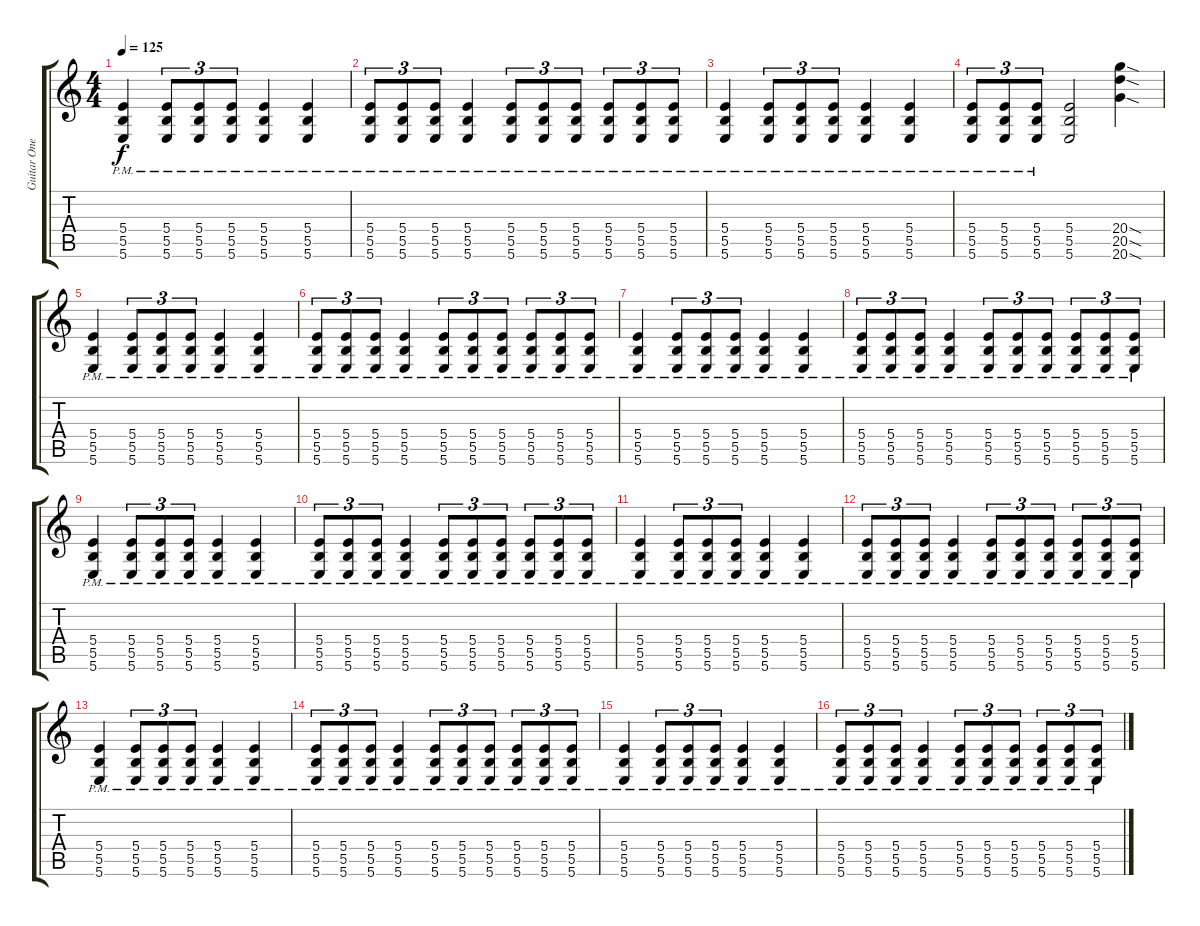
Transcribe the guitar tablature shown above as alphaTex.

\track ("Guitar One" "Guitar One") {instrument distortionguitar}
\staff {score tabs}
\tuning (Db4 Ab3 E3 B2 Gb2 B1) {hide}
\ts (4 4)
\tempo 125
\clef g2
\ks c
(5.4{pm} 5.5{pm} 5.6{pm}).4{dy f} (5.4{pm} 5.5{pm} 5.6{pm}).8{tu (3 2)} (5.4{pm} 5.5{pm} 5.6{pm}).8{tu (3 2)} (5.4{pm} 5.5{pm} 5.6{pm}).8{tu (3 2)} (5.4{pm} 5.5{pm} 5.6{pm}).4 (5.4{pm} 5.5{pm} 5.6{pm}).4 |
(5.4{pm} 5.5{pm} 5.6{pm}).8{tu (3 2)} (5.4{pm} 5.5{pm} 5.6{pm}).8{tu (3 2)} (5.4{pm} 5.5{pm} 5.6{pm}).8{tu (3 2)} (5.4{pm} 5.5{pm} 5.6{pm}).4 (5.4{pm} 5.5{pm} 5.6{pm}).8{tu (3 2)} (5.4{pm} 5.5{pm} 5.6{pm}).8{tu (3 2)} (5.4{pm} 5.5{pm} 5.6{pm}).8{tu (3 2)} (5.4{pm} 5.5{pm} 5.6{pm}).8{tu (3 2)} (5.4{pm} 5.5{pm} 5.6{pm}).8{tu (3 2)} (5.4{pm} 5.5{pm} 5.6{pm}).8{tu (3 2)} |
(5.4{pm} 5.5{pm} 5.6{pm}).4 (5.4{pm} 5.5{pm} 5.6{pm}).8{tu (3 2)} (5.4{pm} 5.5{pm} 5.6{pm}).8{tu (3 2)} (5.4{pm} 5.5{pm} 5.6{pm}).8{tu (3 2)} (5.4{pm} 5.5{pm} 5.6{pm}).4 (5.4{pm} 5.5{pm} 5.6{pm}).4 |
(5.4{pm} 5.5{pm} 5.6{pm}).8{tu (3 2)} (5.4{pm} 5.5{pm} 5.6{pm}).8{tu (3 2)} (5.4{pm} 5.5{pm} 5.6{pm}).8{tu (3 2)} (5.4 5.5 5.6).2 (20.4{sod} 20.5{sod} 20.6{sod}).4 |
(5.4{pm} 5.5{pm} 5.6{pm}).4 (5.4{pm} 5.5{pm} 5.6{pm}).8{tu (3 2)} (5.4{pm} 5.5{pm} 5.6{pm}).8{tu (3 2)} (5.4{pm} 5.5{pm} 5.6{pm}).8{tu (3 2)} (5.4{pm} 5.5{pm} 5.6{pm}).4 (5.4{pm} 5.5{pm} 5.6{pm}).4 |
(5.4{pm} 5.5{pm} 5.6{pm}).8{tu (3 2)} (5.4{pm} 5.5{pm} 5.6{pm}).8{tu (3 2)} (5.4{pm} 5.5{pm} 5.6{pm}).8{tu (3 2)} (5.4{pm} 5.5{pm} 5.6{pm}).4 (5.4{pm} 5.5{pm} 5.6{pm}).8{tu (3 2)} (5.4{pm} 5.5{pm} 5.6{pm}).8{tu (3 2)} (5.4{pm} 5.5{pm} 5.6{pm}).8{tu (3 2)} (5.4{pm} 5.5{pm} 5.6{pm}).8{tu (3 2)} (5.4{pm} 5.5{pm} 5.6{pm}).8{tu (3 2)} (5.4{pm} 5.5{pm} 5.6{pm}).8{tu (3 2)} |
(5.4{pm} 5.5{pm} 5.6{pm}).4 (5.4{pm} 5.5{pm} 5.6{pm}).8{tu (3 2)} (5.4{pm} 5.5{pm} 5.6{pm}).8{tu (3 2)} (5.4{pm} 5.5{pm} 5.6{pm}).8{tu (3 2)} (5.4{pm} 5.5{pm} 5.6{pm}).4 (5.4{pm} 5.5{pm} 5.6{pm}).4 |
(5.4{pm} 5.5{pm} 5.6{pm}).8{tu (3 2)} (5.4{pm} 5.5{pm} 5.6{pm}).8{tu (3 2)} (5.4{pm} 5.5{pm} 5.6{pm}).8{tu (3 2)} (5.4{pm} 5.5{pm} 5.6{pm}).4 (5.4{pm} 5.5{pm} 5.6{pm}).8{tu (3 2)} (5.4{pm} 5.5{pm} 5.6{pm}).8{tu (3 2)} (5.4{pm} 5.5{pm} 5.6{pm}).8{tu (3 2)} (5.4{pm} 5.5{pm} 5.6{pm}).8{tu (3 2)} (5.4{pm} 5.5{pm} 5.6{pm}).8{tu (3 2)} (5.4{pm} 5.5{pm} 5.6{pm}).8{tu (3 2)} |
(5.4{pm} 5.5{pm} 5.6{pm}).4 (5.4{pm} 5.5{pm} 5.6{pm}).8{tu (3 2)} (5.4{pm} 5.5{pm} 5.6{pm}).8{tu (3 2)} (5.4{pm} 5.5{pm} 5.6{pm}).8{tu (3 2)} (5.4{pm} 5.5{pm} 5.6{pm}).4 (5.4{pm} 5.5{pm} 5.6{pm}).4 |
(5.4{pm} 5.5{pm} 5.6{pm}).8{tu (3 2)} (5.4{pm} 5.5{pm} 5.6{pm}).8{tu (3 2)} (5.4{pm} 5.5{pm} 5.6{pm}).8{tu (3 2)} (5.4{pm} 5.5{pm} 5.6{pm}).4 (5.4{pm} 5.5{pm} 5.6{pm}).8{tu (3 2)} (5.4{pm} 5.5{pm} 5.6{pm}).8{tu (3 2)} (5.4{pm} 5.5{pm} 5.6{pm}).8{tu (3 2)} (5.4{pm} 5.5{pm} 5.6{pm}).8{tu (3 2)} (5.4{pm} 5.5{pm} 5.6{pm}).8{tu (3 2)} (5.4{pm} 5.5{pm} 5.6{pm}).8{tu (3 2)} |
(5.4{pm} 5.5{pm} 5.6{pm}).4 (5.4{pm} 5.5{pm} 5.6{pm}).8{tu (3 2)} (5.4{pm} 5.5{pm} 5.6{pm}).8{tu (3 2)} (5.4{pm} 5.5{pm} 5.6{pm}).8{tu (3 2)} (5.4{pm} 5.5{pm} 5.6{pm}).4 (5.4{pm} 5.5{pm} 5.6{pm}).4 |
(5.4{pm} 5.5{pm} 5.6{pm}).8{tu (3 2)} (5.4{pm} 5.5{pm} 5.6{pm}).8{tu (3 2)} (5.4{pm} 5.5{pm} 5.6{pm}).8{tu (3 2)} (5.4{pm} 5.5{pm} 5.6{pm}).4 (5.4{pm} 5.5{pm} 5.6{pm}).8{tu (3 2)} (5.4{pm} 5.5{pm} 5.6{pm}).8{tu (3 2)} (5.4{pm} 5.5{pm} 5.6{pm}).8{tu (3 2)} (5.4{pm} 5.5{pm} 5.6{pm}).8{tu (3 2)} (5.4{pm} 5.5{pm} 5.6{pm}).8{tu (3 2)} (5.4{pm} 5.5{pm} 5.6{pm}).8{tu (3 2)} |
(5.4{pm} 5.5{pm} 5.6{pm}).4 (5.4{pm} 5.5{pm} 5.6{pm}).8{tu (3 2)} (5.4{pm} 5.5{pm} 5.6{pm}).8{tu (3 2)} (5.4{pm} 5.5{pm} 5.6{pm}).8{tu (3 2)} (5.4{pm} 5.5{pm} 5.6{pm}).4 (5.4{pm} 5.5{pm} 5.6{pm}).4 |
(5.4{pm} 5.5{pm} 5.6{pm}).8{tu (3 2)} (5.4{pm} 5.5{pm} 5.6{pm}).8{tu (3 2)} (5.4{pm} 5.5{pm} 5.6{pm}).8{tu (3 2)} (5.4{pm} 5.5{pm} 5.6{pm}).4 (5.4{pm} 5.5{pm} 5.6{pm}).8{tu (3 2)} (5.4{pm} 5.5{pm} 5.6{pm}).8{tu (3 2)} (5.4{pm} 5.5{pm} 5.6{pm}).8{tu (3 2)} (5.4{pm} 5.5{pm} 5.6{pm}).8{tu (3 2)} (5.4{pm} 5.5{pm} 5.6{pm}).8{tu (3 2)} (5.4{pm} 5.5{pm} 5.6{pm}).8{tu (3 2)} |
(5.4{pm} 5.5{pm} 5.6{pm}).4 (5.4{pm} 5.5{pm} 5.6{pm}).8{tu (3 2)} (5.4{pm} 5.5{pm} 5.6{pm}).8{tu (3 2)} (5.4{pm} 5.5{pm} 5.6{pm}).8{tu (3 2)} (5.4{pm} 5.5{pm} 5.6{pm}).4 (5.4{pm} 5.5{pm} 5.6{pm}).4 |
(5.4{pm} 5.5{pm} 5.6{pm}).8{tu (3 2)} (5.4{pm} 5.5{pm} 5.6{pm}).8{tu (3 2)} (5.4{pm} 5.5{pm} 5.6{pm}).8{tu (3 2)} (5.4{pm} 5.5{pm} 5.6{pm}).4 (5.4{pm} 5.5{pm} 5.6{pm}).8{tu (3 2)} (5.4{pm} 5.5{pm} 5.6{pm}).8{tu (3 2)} (5.4{pm} 5.5{pm} 5.6{pm}).8{tu (3 2)} (5.4{pm} 5.5{pm} 5.6{pm}).8{tu (3 2)} (5.4{pm} 5.5{pm} 5.6{pm}).8{tu (3 2)} (5.4{pm} 5.5{pm} 5.6{pm}).8{tu (3 2)}
